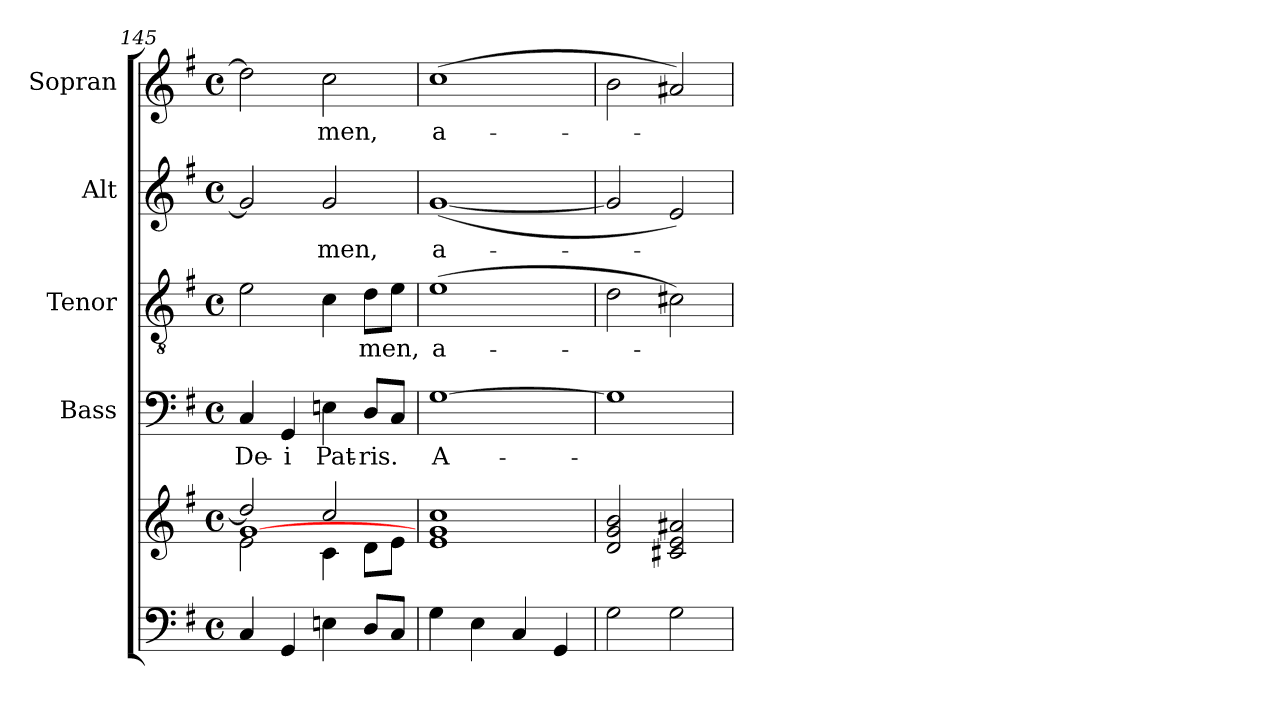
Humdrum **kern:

**kern	**kern	**kern	**text	**kern	**text	**kern	**text	**kern	**text
*part5	*part5	*part4	*part4	*part3	*part3	*part2	*part2	*part1	*part1
*staff6	*staff5	*staff4	*staff4	*staff3	*staff3	*staff2	*staff2	*staff1	*staff1
*	*	*I"Bass	*	*I"Tenor	*	*I"Alt	*	*I"Sopran	*
*	*	*I'B.	*	*I'T.	*	*I'A.	*	*I'S.	*
*clefF4	*clefG2	*clefF4	*	*clefGv2	*	*clefG2	*	*clefG2	*
*k[f#]	*k[f#]	*k[f#]	*	*k[f#]	*	*k[f#]	*	*k[f#]	*
*G:	*G:	*G:	*	*G:	*	*G:	*	*G:	*
*M4/4	*M4/4	*M4/4	*	*M4/4	*	*M4/4	*	*M4/4	*
*met(c)	*met(c)	*met(c)	*	*met(c)	*	*met(c)	*	*met(c)	*
=145	=145	=145	=145	=145	=145	=145	=145	=145	=145
*	*^	*	*	*	*	*	*	*	*
*	*	*^	*	*	*	*	*	*	*	*
!	!	!	!	!	!LO:LY:b	!	!	!	!	!	!
4C/	2dd/]	2e\	[>1g	4C/	De-	2e\	.	2g/]	.	2dd\]	.
!	!	!	!	!	!LO:LY:b	!	!	!	!	!	!
4GG/	.	.	.	4GG/	-i	.	.	.	.	.	.
!	!	!	!	!	!LO:LY:b	!	!	!	!LO:LY:b	!	!LO:LY:b
4En\	2cc/	4c\	.	4En\	Pat-	4c\	.	2g/	-men,	2cc\	-men,
!	!	!	!	!	!LO:LY:b	!	!LO:LY:b	!	!	!	!
8D/L	.	8d\L	.	8D/L	-ris.	8d\L	-men,	.	.	.	.
8C/J	.	8e\J	.	8C/J	.	8e\J	.	.	.	.	.
*	*	*v	*v	*	*	*	*	*	*	*	*
=146	=146	=146	=146	=146	=146	=146	=146	=146	=146	=146
!	!	!	!	!LO:LY:b	!	!LO:LY:b	!	!LO:LY:b	!	!LO:LY:b
*	*v	*v	*	*	*	*	*	*	*	*
4G\	1e 1g 1cc	[1G	A-	(>1e	a-	(<[1g	a-	(>1cc	a-
4E\	.	.	.	.	.	.	.	.	.
4C/	.	.	.	.	.	.	.	.	.
4GG/	.	.	.	.	.	.	.	.	.
=147	=147	=147	=147	=147	=147	=147	=147	=147	=147
2G\	2d/ 2g/ 2b/	1G]	.	2d\	.	2g/]	.	2b\	.
2G\	2c#X/ 2e/ 2a#X/	.	.	2c#X\)	.	2e/)	.	2a#X/)	.
=	=	=	=	=	=	=	=	=	=
*-	*-	*-	*-	*-	*-	*-	*-	*-	*-
